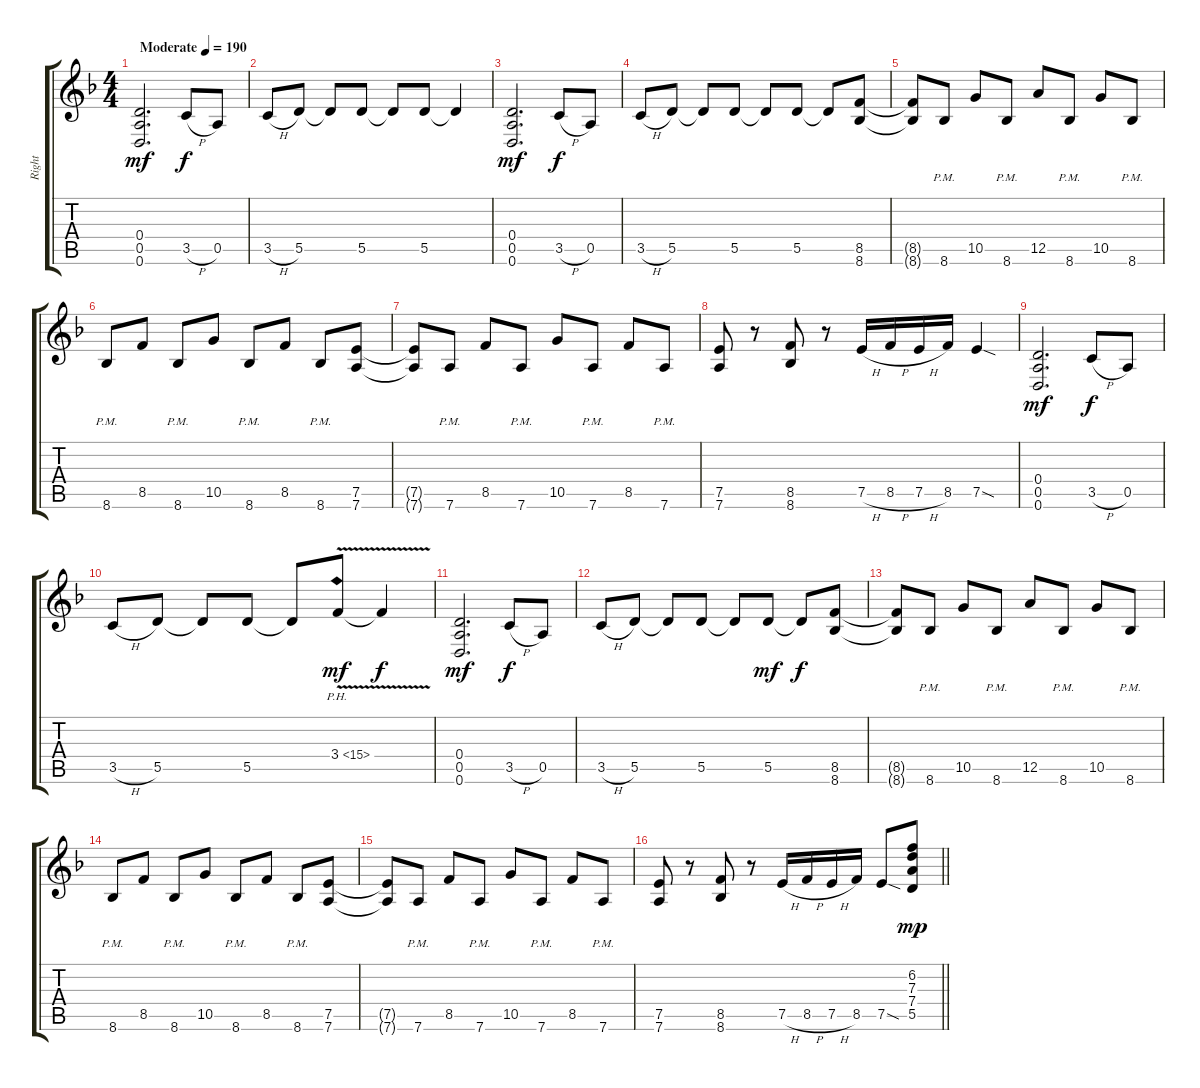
\track ("Right" "Right") {instrument overdrivenguitar}
\staff {score tabs}
\tuning (E4 B3 G3 D3 A2 D2) {hide}
\ts (4 4)
\tempo (190 "Moderate")
\clef g2
\ks dminor
(0.4 0.5 0.6).2{d dy mf instrument overdrivenguitar} 3.5{h}.8{dy f} 0.5.8 |
3.5{h}.8 5.5.8 5.5{t}.8 5.5.8 5.5{t}.8 5.5.8 5.5{t}.4 |
(0.4 0.5 0.6).2{d dy mf} 3.5{h}.8{dy f} 0.5.8 |
3.5{h}.8 5.5.8 5.5{t}.8 5.5.8 5.5{t}.8 5.5.8 5.5{t}.8 (8.5 8.6).8 |
(8.5{t} 8.6{t}).8 8.6{pm}.8 10.5.8 8.6{pm}.8 12.5.8 8.6{pm}.8 10.5.8 8.6{pm}.8 |
8.6{pm}.8 8.5.8 8.6{pm}.8 10.5.8 8.6{pm}.8 8.5.8 8.6{pm}.8 (7.5 7.6).8 |
(7.5{t} 7.6{t}).8 7.6{pm}.8 8.5.8 7.6{pm}.8 10.5.8 7.6{pm}.8 8.5.8 7.6{pm}.8 |
(7.5 7.6).8 r.8 (8.5 8.6).8 r.8 7.5{h}.16 8.5{h}.16 7.5{h}.16 8.5.16 7.5{sod}.4 |
(0.4 0.5 0.6).2{d dy mf} 3.5{h}.8{dy f} 0.5.8 |
3.5{h}.8 5.5.8 5.5{t}.8 5.5.8 5.5{t}.8 3.4{ph 12 v}.8{dy mf} 3.4{t}.4{dy f} |
(0.4 0.5 0.6).2{d dy mf} 3.5{h}.8{dy f} 0.5.8 |
3.5{h}.8 5.5.8 5.5{t}.8 5.5.8 5.5{t}.8 5.5.8{dy mf} 5.5{t}.8{dy f} (8.5 8.6).8 |
(8.5{t} 8.6{t}).8 8.6{pm}.8 10.5.8 8.6{pm}.8 12.5.8 8.6{pm}.8 10.5.8 8.6{pm}.8 |
8.6{pm}.8 8.5.8 8.6{pm}.8 10.5.8 8.6{pm}.8 8.5.8 8.6{pm}.8 (7.5 7.6).8 |
(7.5{t} 7.6{t}).8 7.6{pm}.8 8.5.8 7.6{pm}.8 10.5.8 7.6{pm}.8 8.5.8 7.6{pm}.8 |
\barLineRight lightlight
(7.5 7.6).8 r.8 (8.5 8.6).8 r.8 7.5{h}.16 8.5{h}.16 7.5{h}.16 8.5.16 7.5{sod}.8 (6.2 7.3 7.4 5.5).8{dy mp}
